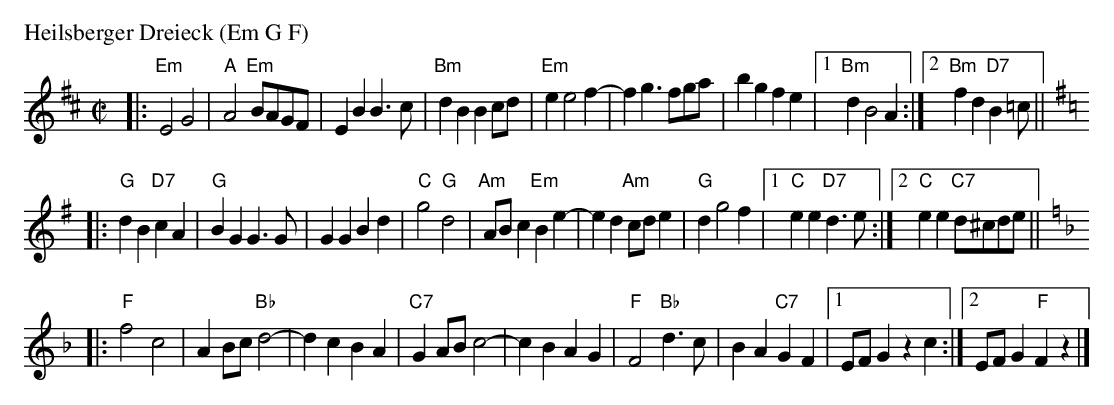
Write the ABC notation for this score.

X:1
M: C|
L: 1/8
P: Heilsberger Dreieck (Em G F)
K: Edor
|: "Em"E4 G4 | "A"A4 "Em"BAGF | E2B2 B3c | "Bm"d2B2 B2cd \
| "Em"e2 e4 f2- | f2g3 fga | b2g2 f2e2 |1 "Bm"d2 B4 A2 :|2 "Bm"f2d2 "D7"B2=c ||
K:G
|: "G"d2B2 "D7"c2A2 | "G"B2G2 G3G | G2G2 B2d2 | "C"g4 "G"d4 \
| "Am"ABc2 "Em"B2e2- | e2d2 "Am"cde2 | "G"d2 g4 f2 |1 "C"e2e2 "D7"d3e :|2 "C"e2e2 "C7"d^cde ||
K:F
|: "F"f4 c4 | A2Bc "Bb"d4- | d2c2 B2A2 | "C7"G2AB c4- \
| c2B2 A2G2 | "F"F4 "Bb"d3c | B2A2 "C7"G2F2 |1 EFG2 z2c2 :|2 EFG2 "F"F2z2 |]
